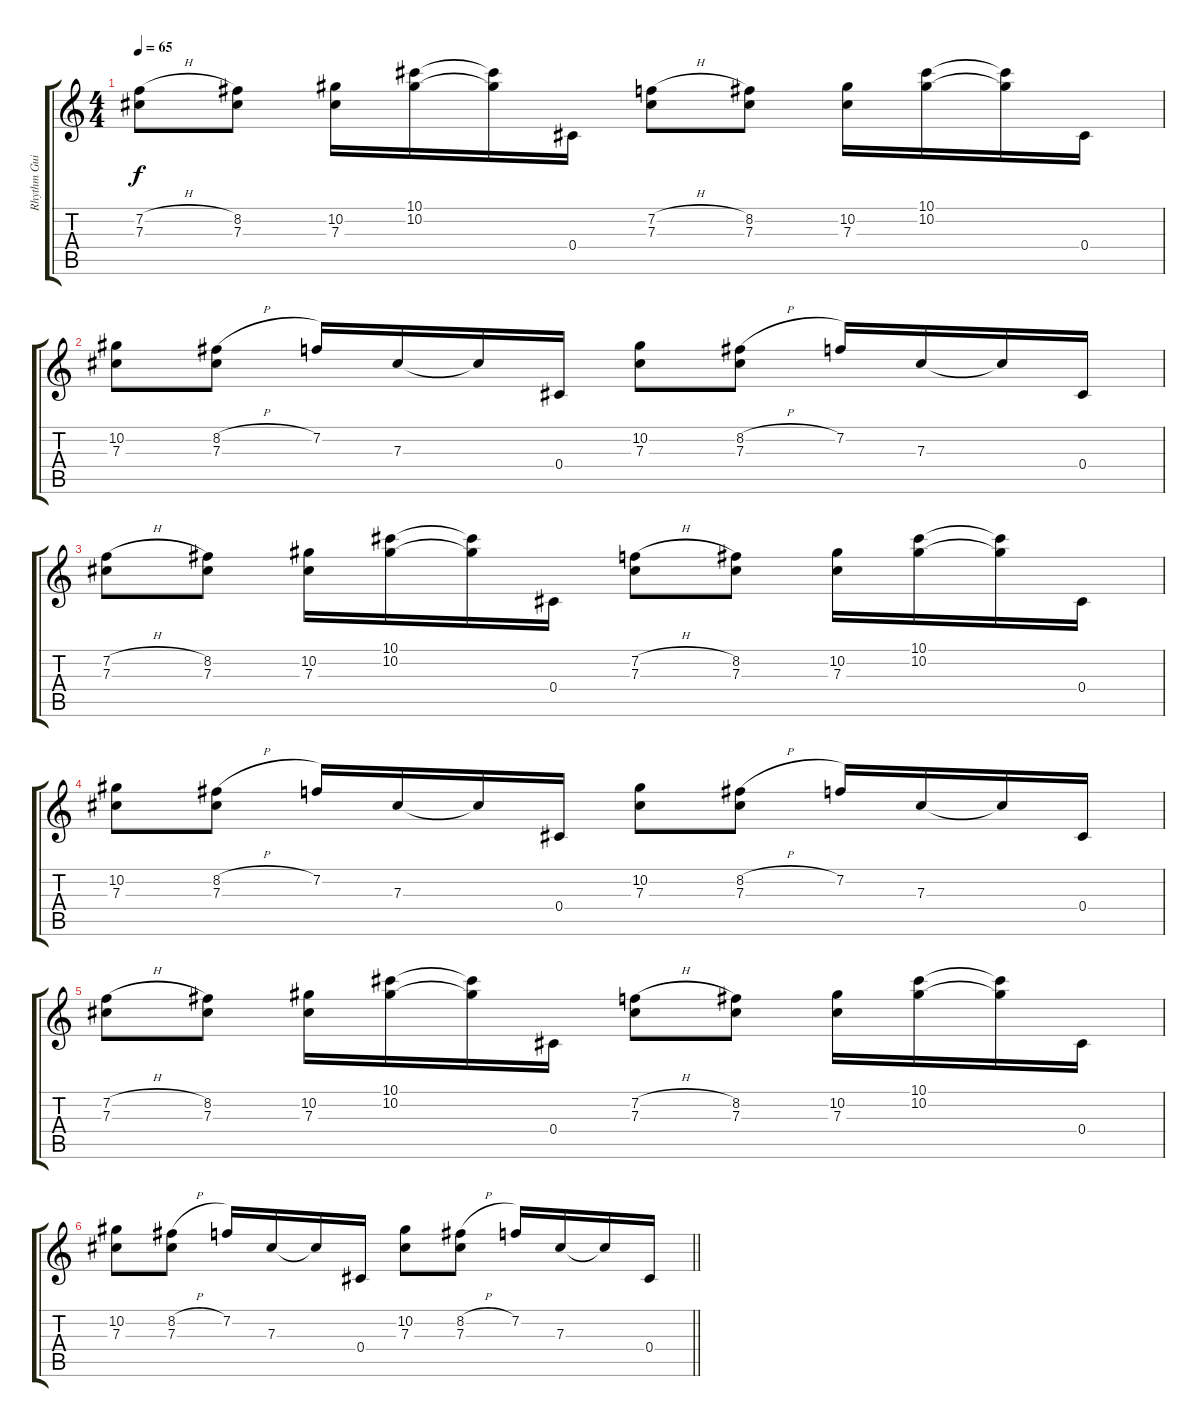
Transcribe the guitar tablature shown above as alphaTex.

\track ("Rhythm Guitar 1" "Rhythm Gui") {instrument distortionguitar}
\staff {score tabs}
\tuning (Eb4 Bb3 Gb3 Db3 Ab2 Eb2) {hide}
\ts (4 4)
\tempo 65
\clef g2
\ks c
(7.2{h} 7.3).8{dy f} (8.2 7.3).8 (10.2 7.3).16 (10.1 10.2).16 (10.1{t} 10.2{t}).16 0.4.16 (7.2{h} 7.3).8 (8.2 7.3).8 (10.2 7.3).16 (10.1 10.2).16 (10.1{t} 10.2{t}).16 0.4.16 |
(10.2 7.3).8 (8.2{h} 7.3).8 7.2.16 7.3.16 7.3{t}.16 0.4.16 (10.2 7.3).8 (8.2{h} 7.3).8 7.2.16 7.3.16 7.3{t}.16 0.4.16 |
(7.2{h} 7.3).8{volume 1} (8.2 7.3).8 (10.2 7.3).16 (10.1 10.2).16 (10.1{t} 10.2{t}).16 0.4.16 (7.2{h} 7.3).8 (8.2 7.3).8 (10.2 7.3).16 (10.1 10.2).16 (10.1{t} 10.2{t}).16 0.4.16 |
(10.2 7.3).8 (8.2{h} 7.3).8 7.2.16 7.3.16 7.3{t}.16 0.4.16 (10.2 7.3).8 (8.2{h} 7.3).8 7.2.16 7.3.16 7.3{t}.16 0.4.16 |
(7.2{h} 7.3).8 (8.2 7.3).8 (10.2 7.3).16 (10.1 10.2).16 (10.1{t} 10.2{t}).16 0.4.16 (7.2{h} 7.3).8 (8.2 7.3).8 (10.2 7.3).16 (10.1 10.2).16 (10.1{t} 10.2{t}).16 0.4.16 |
\barLineRight lightlight
(10.2 7.3).8 (8.2{h} 7.3).8 7.2.16 7.3.16 7.3{t}.16 0.4.16 (10.2 7.3).8 (8.2{h} 7.3).8 7.2.16 7.3.16 7.3{t}.16 0.4.16
